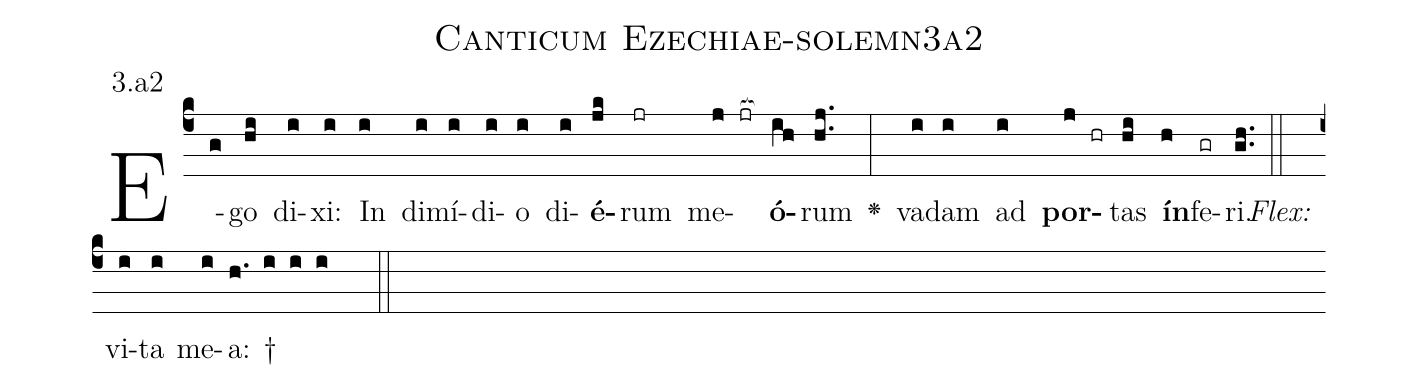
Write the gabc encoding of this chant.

name: Canticum Ezechiae-solemn3a2;
annotation: 3.a2;
%%
(c4)E(g)go(hi) di(i)xi:(i) In(i) di(i)mí(i)di(i)o(i) di(i)<b>é</b>(jk)rum(jr) me(j jr[ocb:1{])<b>ó</b>(ih[ocb:0}])rum(hj..) <v>\greheightstar</v>(:) va(i)dam(i) ad(i) <b>por</b>(j hr)tas(hi) <b>ín</b>(h)fe(gr)ri.(gh..) (::)
<i>Flex:</i>()  vi(i)ta(i) me(i)a: †(h. i i i  ::)

%E(i) u(i) o(j) u(hi) a(h) e.(gh..) (::)
